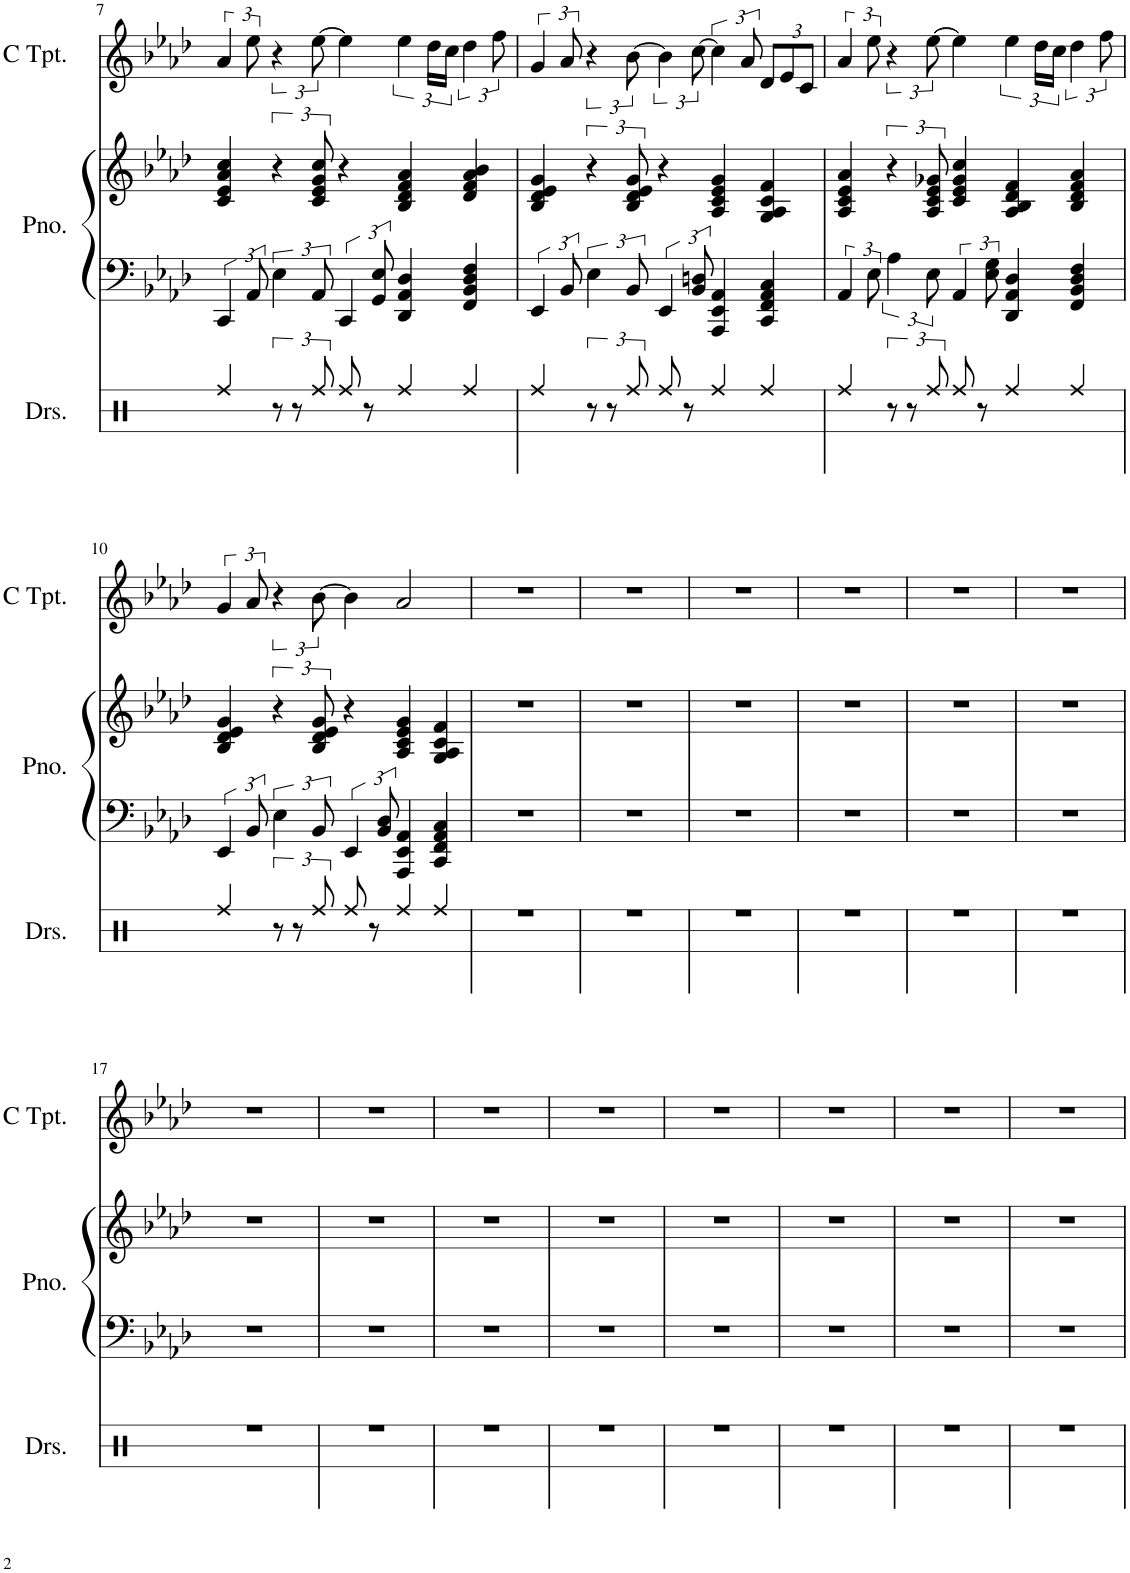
**kern	**kern	**kern	**kern
*part3	*part2	*part2	*part1
*staff4	*staff3	*staff2	*staff1
*I"Drumset	*I"Piano	*	*I"C Trumpet
*I'Drs.	*I'Pno.	*	*I'C Tpt.
!!LO:PB:g=z
*clefX	*clefF4	*clefG2	*clefG2
*k[]	*k[b-e-a-d-]	*k[b-e-a-d-]	*k[b-e-a-d-]
*M5/4	*M5/4	*M5/4	*M5/4
=7	=7	=7	=7
4Rdd/	6CC/	4c/ 4e-/ 4a-/ 4cc/	6a-/
.	12AA-/	.	12ee-\
12r	6E-\	6r	6r
12r	.	.	.
12Rdd/	12AA-/	12c/ 12e-/ 12g/ 12cc/	[12ee-\
8Rdd/	6CC/	4r	4ee-\]
8r	.	.	.
.	12GG/ 12E-/	.	.
4Rdd/	4DD-/ 4AA-/ 4D-/	4B-/ 4d-/ 4f/ 4a-/	6ee-\
.	.	.	24dd-\LL
.	.	.	24cc\JJ
4Rdd/	4FF/ 4BB-/ 4D-/ 4F/	4d-/ 4f/ 4a-/ 4b-/	6dd-\
.	.	.	12ff\
=8	=8	=8	=8
4Rdd/	6EE-/	4B-/ 4d-/ 4e-/ 4g/	6g/
.	12BB-/	.	12a-/
12r	6E-\	6r	6r
12r	.	.	.
12Rdd/	12BB-/	12B-/ 12d-/ 12e-/ 12g/	[4b-\
8Rdd/	6EE-/	4r	.
8r	.	.	.
.	12BB-/ 12Dn/	.	[4cc\
4Rdd/	4AAA-/ 4EE-/ 4AA-/	4A-/ 4c/ 4e-/ 4g/	.
.	.	.	12a-/
4Rdd/	4CC/ 4FF/ 4AA-/ 4C/	4G/ 4A-/ 4c/ 4f/	12d-/L
.	.	.	12e-/
.	.	.	12c/J
=9	=9	=9	=9
4Rdd/	6AA-/	4A-/ 4c/ 4e-/ 4a-/	6a-/
.	12E-\	.	12ee-\
12r	6A-\	6r	6r
12r	.	.	.
12Rdd/	12E-\	12A-/ 12c/ 12e-/ 12g-X/	[12ee-\
8Rdd/	6AA-/	4c/ 4e-/ 4g-/ 4cc/	4ee-\]
8r	.	.	.
.	12E-\ 12G\	.	.
4Rdd/	4DD-/ 4AA-/ 4D-/	4A-/ 4B-/ 4d-/ 4f/	6ee-\
.	.	.	24dd-\LL
.	.	.	24cc\JJ
4Rdd/	4FF/ 4BB-/ 4D-/ 4F/	4B-/ 4d-/ 4f/ 4a-/	6dd-\
.	.	.	12ff\
!!LO:LB:g=z
=10	=10	=10	=10
4Rdd/	6EE-/	4B-/ 4d-/ 4e-/ 4g/	6g/
.	12BB-/	.	12a-/
12r	6E-\	6r	6r
12r	.	.	.
12Rdd/	12BB-/	12B-/ 12d-/ 12e-/ 12g/	[12b-\
8Rdd/	6EE-/	4r	4b-\]
8r	.	.	.
.	12BB-/ 12D-/	.	.
4Rdd/	4AAA-/ 4EE-/ 4AA-/	4A-/ 4c/ 4e-/ 4g/	2a-/
4Rdd/	4CC/ 4FF/ 4AA-/ 4C/	4G/ 4A-/ 4c/ 4f/	.
=11	=11	=11	=11
4%5r	4%5r	4%5r	4%5r
=12	=12	=12	=12
4%5r	4%5r	4%5r	4%5r
=13	=13	=13	=13
4%5r	4%5r	4%5r	4%5r
=14	=14	=14	=14
4%5r	4%5r	4%5r	4%5r
=15	=15	=15	=15
4%5r	4%5r	4%5r	4%5r
=16	=16	=16	=16
4%5r	4%5r	4%5r	4%5r
!!LO:LB:g=z
=17	=17	=17	=17
4%5r	4%5r	4%5r	4%5r
=18	=18	=18	=18
4%5r	4%5r	4%5r	4%5r
=19	=19	=19	=19
4%5r	4%5r	4%5r	4%5r
=20	=20	=20	=20
4%5r	4%5r	4%5r	4%5r
=21	=21	=21	=21
4%5r	4%5r	4%5r	4%5r
=22	=22	=22	=22
4%5r	4%5r	4%5r	4%5r
=23	=23	=23	=23
4%5r	4%5r	4%5r	4%5r
=24	=24	=24	=24
4%5r	4%5r	4%5r	4%5r
=	=	=	=
*-	*-	*-	*-
